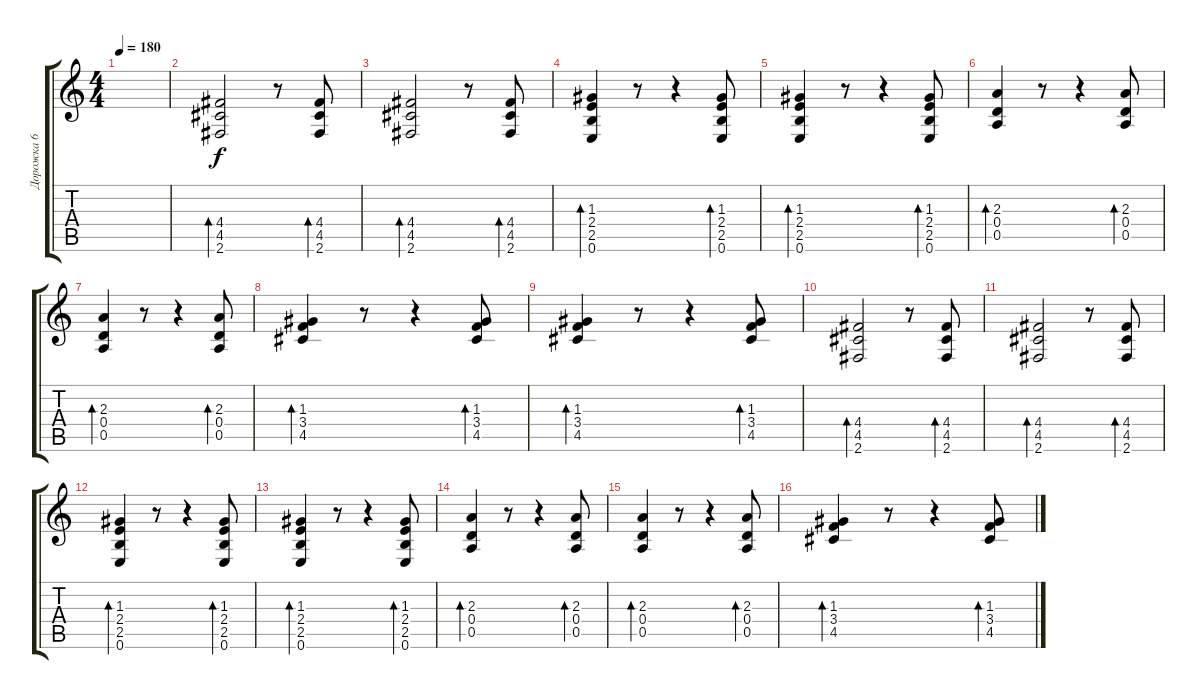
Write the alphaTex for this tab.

\track ("Дорожка 6" "Дорожка 6") {instrument electricguitarjazz}
\staff {score tabs}
\tuning (E4 B3 G3 D3 A2 E2) {hide}
\ts (4 4)
\tempo 180
\clef g2
\ks c
|
(4.4 4.5 2.6).2{bd 60} r.8 (4.4 4.5 2.6).8{bd 60} |
(4.4 4.5 2.6).2{bd 60} r.8 (4.4 4.5 2.6).8{bd 60} |
(1.3 2.4 2.5 0.6).4{bd 60} r.8 r.4 (1.3 2.4 2.5 0.6).8{bd 60} |
(1.3 2.4 2.5 0.6).4{bd 60} r.8 r.4 (1.3 2.4 2.5 0.6).8{bd 60} |
(2.3 0.4 0.5).4{bd 60} r.8 r.4 (2.3 0.4 0.5).8{bd 60} |
(2.3 0.4 0.5).4{bd 60} r.8 r.4 (2.3 0.4 0.5).8{bd 60} |
(1.3 3.4 4.5).4{bd 60} r.8 r.4 (1.3 3.4 4.5).8{bd 60} |
(1.3 3.4 4.5).4{bd 60} r.8 r.4 (1.3 3.4 4.5).8{bd 60} |
(4.4 4.5 2.6).2{bd 60} r.8 (4.4 4.5 2.6).8{bd 60} |
(4.4 4.5 2.6).2{bd 60} r.8 (4.4 4.5 2.6).8{bd 60} |
(1.3 2.4 2.5 0.6).4{bd 60} r.8 r.4 (1.3 2.4 2.5 0.6).8{bd 60} |
(1.3 2.4 2.5 0.6).4{bd 60} r.8 r.4 (1.3 2.4 2.5 0.6).8{bd 60} |
(2.3 0.4 0.5).4{bd 60} r.8 r.4 (2.3 0.4 0.5).8{bd 60} |
(2.3 0.4 0.5).4{bd 60} r.8 r.4 (2.3 0.4 0.5).8{bd 60} |
(1.3 3.4 4.5).4{bd 60} r.8 r.4 (1.3 3.4 4.5).8{bd 60}
